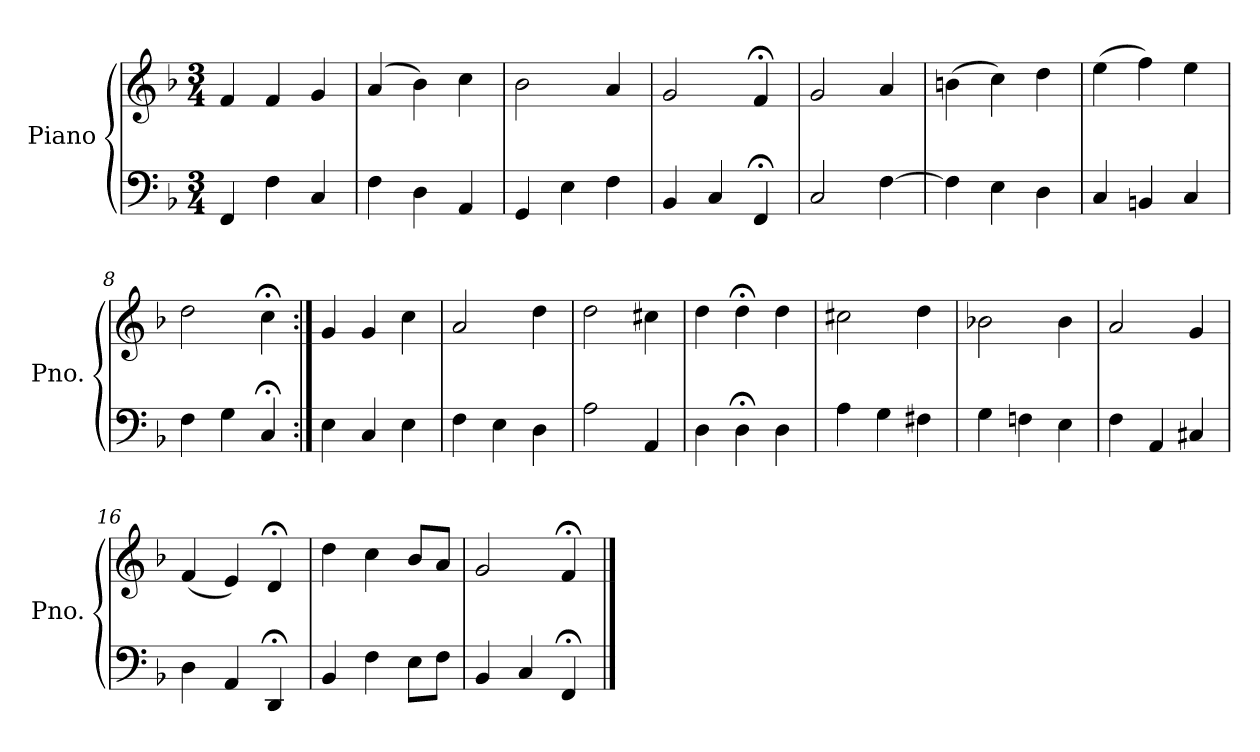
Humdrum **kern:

**kern	**kern
*part1	*part1
*staff2	*staff1
*I"Piano	*
*I'Pno.	*
*clefF4	*clefG2
*k[b-]	*k[b-]
*M3/4	*M3/4
=1	=1
4FF/	4f/
4F\	4f/
4C/	4g/
=2	=2
4F\	(4a/
4D\	4b-\)
4AA/	4cc\
=3	=3
4GG/	2b-\
4E\	.
4F\	4a/
=4	=4
4BB-/	2g/
4C/	.
4FF;</	4f;</
=5	=5
2C/	2g/
[4F\	4a/
=6	=6
4F\]	(4bn\
4E\	4cc\)
4D\	4dd\
=7	=7
4C/	(4ee\
4BBn/	4ff\)
4C/	4ee\
=8	=8
4F\	2dd\
4G\	.
4C;</	4cc;<\
=9:|!	=9:|!
4E\	4g/
4C/	4g/
4E\	4cc\
!!LO:LB:g=z
=10	=10
4F\	2a/
4E\	.
4D\	4dd\
=11	=11
2A\	2dd\
4AA/	4cc#X\
=12	=12
4D\	4dd\
4D;<\	4dd;<\
4D\	4dd\
=13	=13
4A\	2cc#X\
4G\	.
4F#X\	4dd\
=14	=14
4G\	2b-X\
4Fn\	.
4E\	4b-\
=15	=15
4F\	2a/
4AA/	.
4C#X/	4g/
=16	=16
4D\	(4f/
4AA/	4e/)
4DD;</	4d;</
=17	=17
4BB-/	4dd\
4F\	4cc\
8E\L	8b-/L
8F\J	8a/J
=18	=18
4BB-/	2g/
4C/	.
4FF;</	4f;</
==	==
*-	*-
